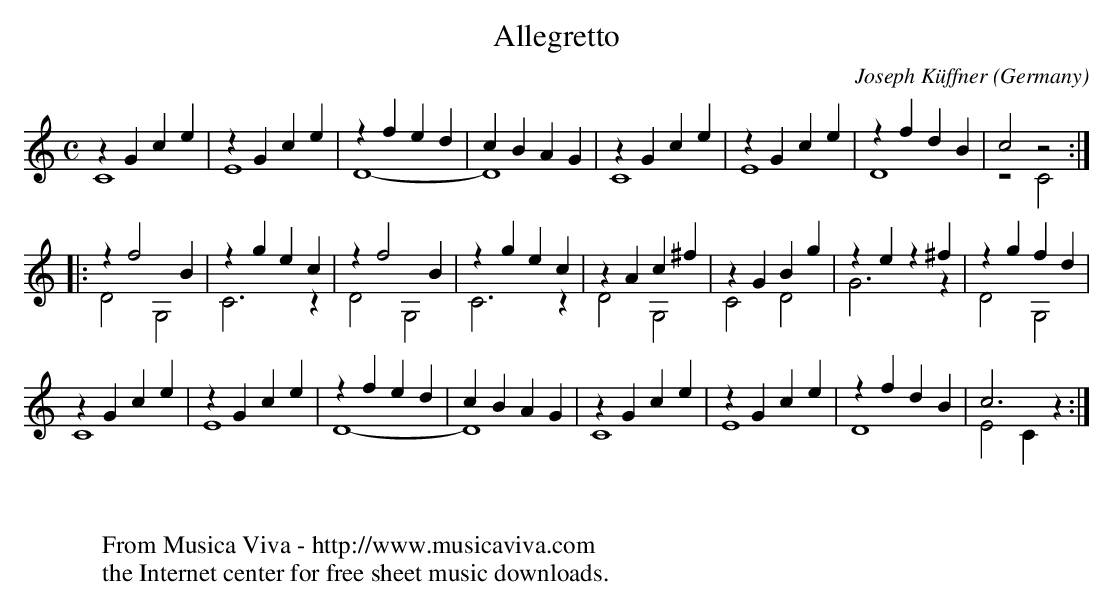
X:1
T:Allegretto
C:Joseph K\"uffner
O:Germany
V:1 program 1 24 up transpose -12
V:2 program 1 24 down merge transpose -12
M:C
L:1/4
K:C
V:1
zGce|zGce|zfed|cBAG|zGce|zGce|zfdB|c2z2:|
V:2
C4|E4|D4-|D4|C4|E4|D4|z2C2:|
V:1
|:zf2B|zgec|zf2B|zgec|zAc^f|zGBg|zez^f|zgfd|
V:2
|:D2G,2|C3z|D2G,2|C3z|D2G,2|C2D2|G3z|D2G,2|
V:1
zGce|zGce|zfed|cBAG|zGce|zGce|zfdB|c3z:|
V:2
C4|E4|D4-|D4|C4|E4|D4|E2Cz:|
W:
W:
W:  From Musica Viva - http://www.musicaviva.com
W:  the Internet center for free sheet music downloads.
